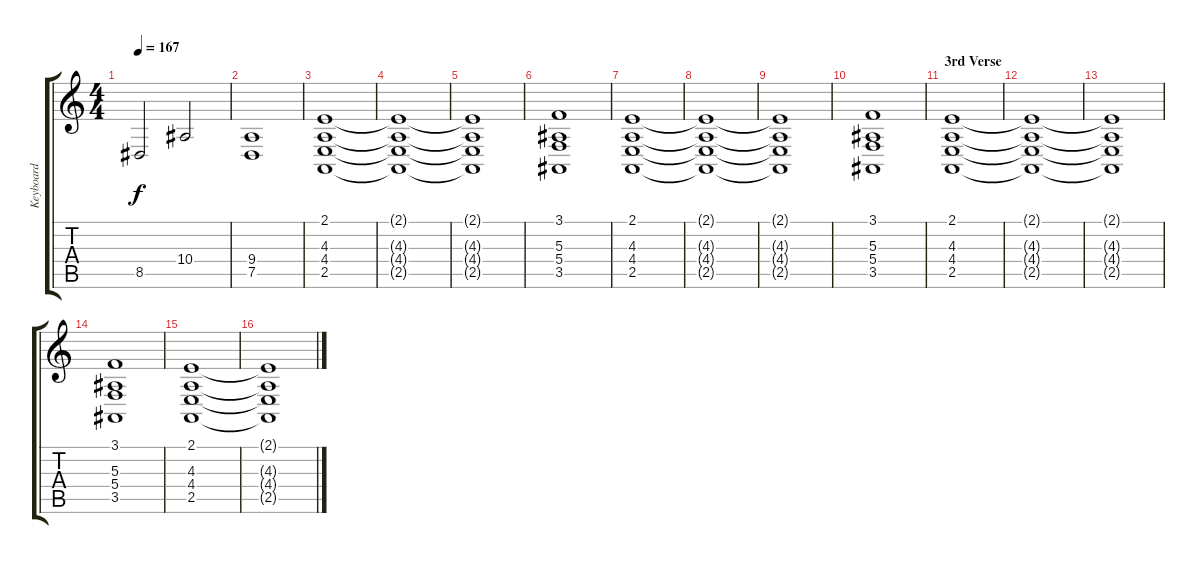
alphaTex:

\track ("Keyboard" "Keyboard") {instrument choiraahs}
\staff {score tabs}
\tuning (D4 A3 F3 C3 G2 D2) {hide}
\ts (4 4)
\tempo 167
\clef g2
\ks c
8.5.2{dy f} 10.4.2 |
(9.4 7.5).1 |
(2.1 4.3 4.4 2.5).1{volume 12} |
(2.1{t} 4.3{t} 4.4{t} 2.5{t}).1 |
(2.1{t} 4.3{t} 4.4{t} 2.5{t}).1 |
(3.1 5.3 5.4 3.5).1 |
(2.1 4.3 4.4 2.5).1 |
(2.1{t} 4.3{t} 4.4{t} 2.5{t}).1 |
(2.1{t} 4.3{t} 4.4{t} 2.5{t}).1 |
(3.1 5.3 5.4 3.5).1 |
\section ("" "3rd Verse")
(2.1 4.3 4.4 2.5).1 |
(2.1{t} 4.3{t} 4.4{t} 2.5{t}).1 |
(2.1{t} 4.3{t} 4.4{t} 2.5{t}).1 |
(3.1 5.3 5.4 3.5).1 |
(2.1 4.3 4.4 2.5).1 |
(2.1{t} 4.3{t} 4.4{t} 2.5{t}).1
